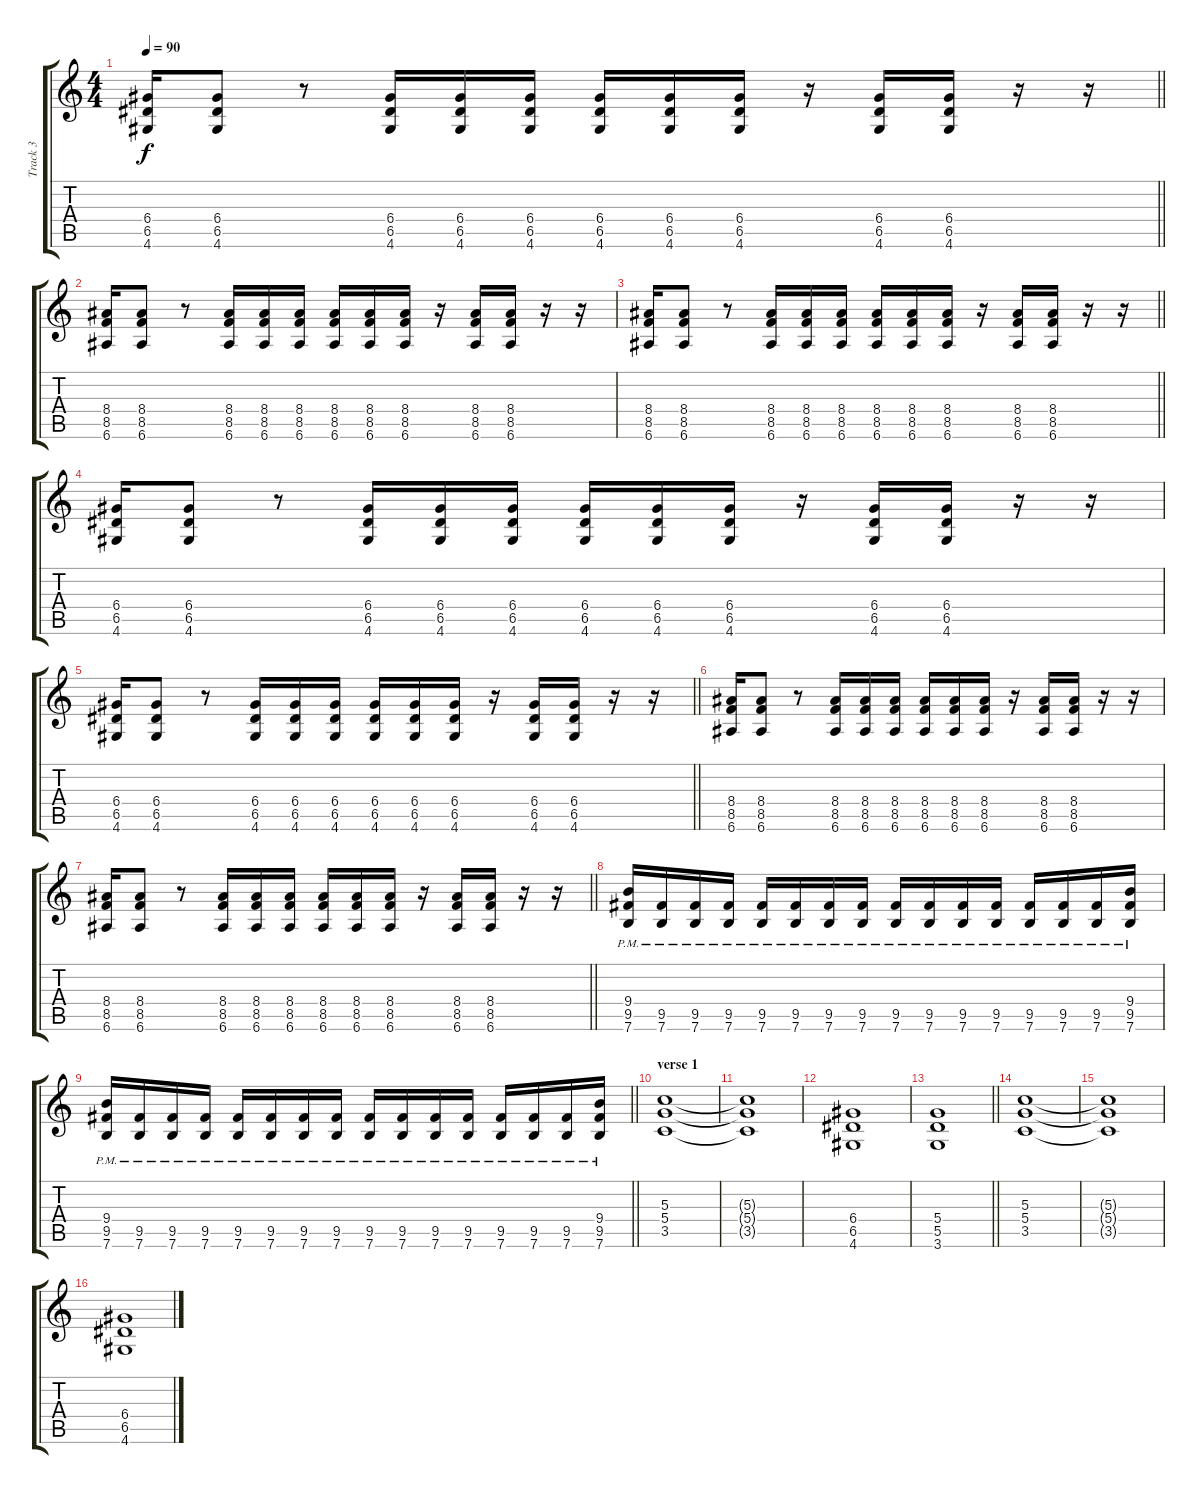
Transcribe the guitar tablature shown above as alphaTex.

\track ("Track 3" "Track 3") {instrument overdrivenguitar}
\staff {score tabs}
\tuning (E4 B3 G3 D3 A2 E2) {hide}
\ts (4 4)
\tempo 90
\clef g2
\barLineRight lightlight
\ks c
(6.4 6.5 4.6).16{dy f} (6.4 6.5 4.6).8 r.8 (6.4 6.5 4.6).16 (6.4 6.5 4.6).16 (6.4 6.5 4.6).16 (6.4 6.5 4.6).16 (6.4 6.5 4.6).16 (6.4 6.5 4.6).16 r.16 (6.4 6.5 4.6).16 (6.4 6.5 4.6).16 r.16 r.16 |
(8.4 8.5 6.6).16 (8.4 8.5 6.6).8 r.8 (8.4 8.5 6.6).16 (8.4 8.5 6.6).16 (8.4 8.5 6.6).16 (8.4 8.5 6.6).16 (8.4 8.5 6.6).16 (8.4 8.5 6.6).16 r.16 (8.4 8.5 6.6).16 (8.4 8.5 6.6).16 r.16 r.16 |
\barLineRight lightlight
(8.4 8.5 6.6).16 (8.4 8.5 6.6).8 r.8 (8.4 8.5 6.6).16 (8.4 8.5 6.6).16 (8.4 8.5 6.6).16 (8.4 8.5 6.6).16 (8.4 8.5 6.6).16 (8.4 8.5 6.6).16 r.16 (8.4 8.5 6.6).16 (8.4 8.5 6.6).16 r.16 r.16 |
(6.4 6.5 4.6).16 (6.4 6.5 4.6).8 r.8 (6.4 6.5 4.6).16 (6.4 6.5 4.6).16 (6.4 6.5 4.6).16 (6.4 6.5 4.6).16 (6.4 6.5 4.6).16 (6.4 6.5 4.6).16 r.16 (6.4 6.5 4.6).16 (6.4 6.5 4.6).16 r.16 r.16 |
\barLineRight lightlight
(6.4 6.5 4.6).16 (6.4 6.5 4.6).8 r.8 (6.4 6.5 4.6).16 (6.4 6.5 4.6).16 (6.4 6.5 4.6).16 (6.4 6.5 4.6).16 (6.4 6.5 4.6).16 (6.4 6.5 4.6).16 r.16 (6.4 6.5 4.6).16 (6.4 6.5 4.6).16 r.16 r.16 |
(8.4 8.5 6.6).16 (8.4 8.5 6.6).8 r.8 (8.4 8.5 6.6).16 (8.4 8.5 6.6).16 (8.4 8.5 6.6).16 (8.4 8.5 6.6).16 (8.4 8.5 6.6).16 (8.4 8.5 6.6).16 r.16 (8.4 8.5 6.6).16 (8.4 8.5 6.6).16 r.16 r.16 |
\barLineRight lightlight
(8.4 8.5 6.6).16 (8.4 8.5 6.6).8 r.8 (8.4 8.5 6.6).16 (8.4 8.5 6.6).16 (8.4 8.5 6.6).16 (8.4 8.5 6.6).16 (8.4 8.5 6.6).16 (8.4 8.5 6.6).16 r.16 (8.4 8.5 6.6).16 (8.4 8.5 6.6).16 r.16 r.16 |
(9.4 9.5{pm} 7.6{pm}).16 (9.5 7.6{pm}).16 (9.5 7.6{pm}).16 (9.5 7.6{pm}).16 (9.5 7.6{pm}).16 (9.5 7.6{pm}).16 (9.5 7.6{pm}).16 (9.5 7.6{pm}).16 (9.5 7.6{pm}).16 (9.5 7.6{pm}).16 (9.5 7.6{pm}).16 (9.5 7.6{pm}).16 (9.5 7.6{pm}).16 (9.5 7.6{pm}).16 (9.5 7.6{pm}).16 (9.4 9.5 7.6{pm}).16 |
\barLineRight lightlight
(9.4 9.5{pm} 7.6{pm}).16 (9.5 7.6{pm}).16 (9.5 7.6{pm}).16 (9.5 7.6{pm}).16 (9.5 7.6{pm}).16 (9.5 7.6{pm}).16 (9.5 7.6{pm}).16 (9.5 7.6{pm}).16 (9.5 7.6{pm}).16 (9.5 7.6{pm}).16 (9.5 7.6{pm}).16 (9.5 7.6{pm}).16 (9.5 7.6{pm}).16 (9.5 7.6{pm}).16 (9.5 7.6{pm}).16 (9.4 9.5 7.6{pm}).16 |
\section ("" "verse 1")
(5.3 5.4 3.5).1 |
(5.3{t} 5.4{t} 3.5{t}).1 |
(6.4 6.5 4.6).1 |
\barLineRight lightlight
(5.4 5.5 3.6).1 |
(5.3 5.4 3.5).1 |
(5.3{t} 5.4{t} 3.5{t}).1 |
(6.4 6.5 4.6).1
